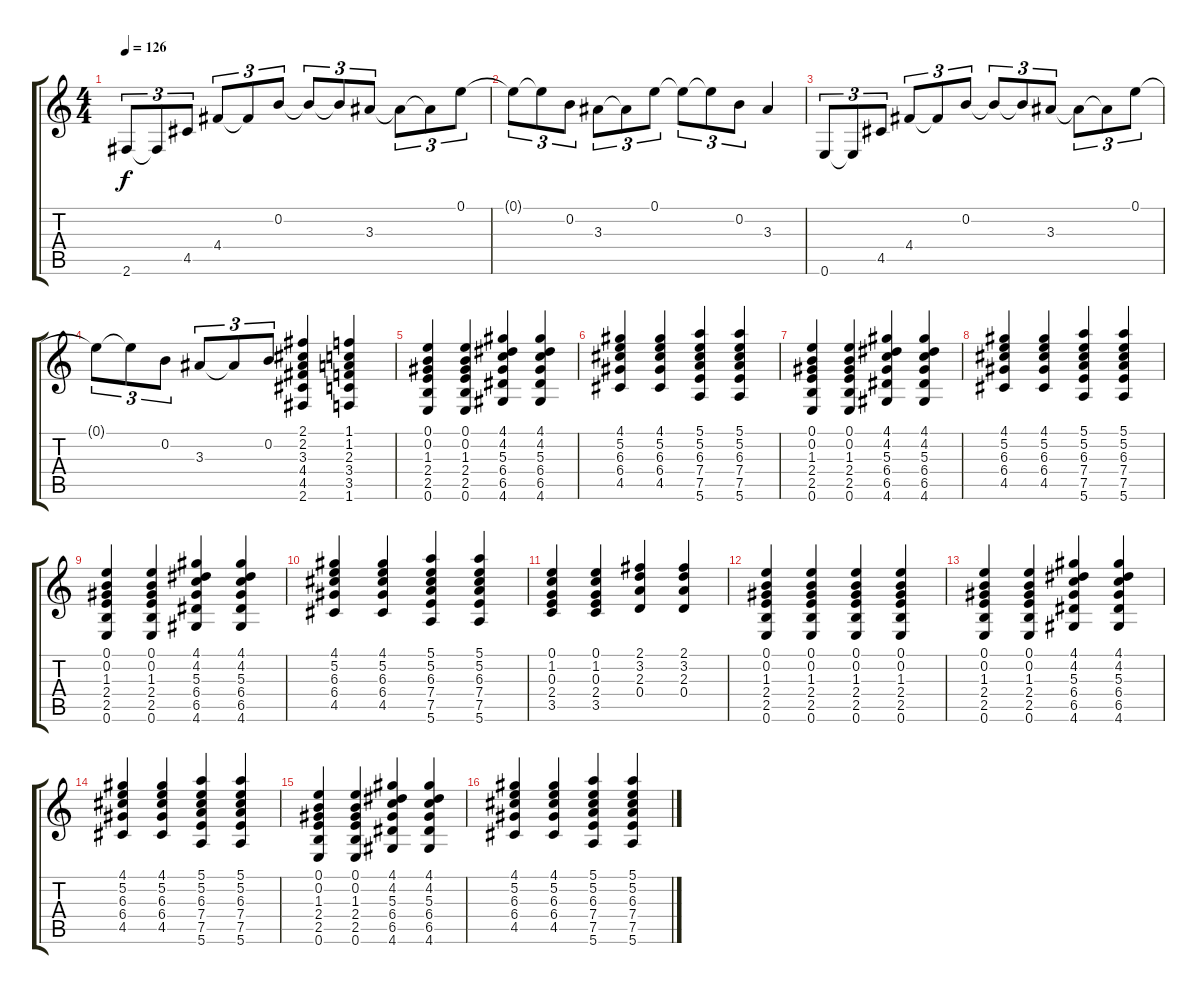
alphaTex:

\track "" {instrument distortionguitar}
\staff {score tabs}
\tuning (E4 B3 G3 D3 A2 E2) {hide}
\ts (4 4)
\tempo 126
\clef g2
\ks c
2.6.8{tu (3 2) dy f instrument distortionguitar} 2.6{t}.8{tu (3 2)} 4.5.8{tu (3 2)} 4.4.8{tu (3 2)} 4.4{t}.8{tu (3 2)} 0.2.8{tu (3 2)} 0.2{t}.8{tu (3 2)} 0.2{t}.8{tu (3 2)} 3.3.8{tu (3 2)} 3.3{t}.8{tu (3 2)} 3.3{t}.8{tu (3 2)} 0.1.8{tu (3 2)} |
0.1{t}.8{tu (3 2)} 0.1{t}.8{tu (3 2)} 0.2.8{tu (3 2)} 3.3.8{tu (3 2)} 3.3{t}.8{tu (3 2)} 0.1.8{tu (3 2)} 0.1{t}.8{tu (3 2)} 0.1{t}.8{tu (3 2)} 0.2.8{tu (3 2)} 3.3.4 |
0.6.8{tu (3 2)} 0.6{t}.8{tu (3 2)} 4.5.8{tu (3 2)} 4.4.8{tu (3 2)} 4.4{t}.8{tu (3 2)} 0.2.8{tu (3 2)} 0.2{t}.8{tu (3 2)} 0.2{t}.8{tu (3 2)} 3.3.8{tu (3 2)} 3.3{t}.8{tu (3 2)} 3.3{t}.8{tu (3 2)} 0.1.8{tu (3 2)} |
0.1{t}.8{tu (3 2)} 0.1{t}.8{tu (3 2)} 0.2.8{tu (3 2)} 3.3.8{tu (3 2)} 3.3{t}.8{tu (3 2)} 0.2.8{tu (3 2)} (2.1 2.2 3.3 4.4 4.5 2.6).4 (1.1 1.2 2.3 3.4 3.5 1.6).4 |
(0.1 0.2 1.3 2.4 2.5 0.6).4 (0.1 0.2 1.3 2.4 2.5 0.6).4 (4.1 4.2 5.3 6.4 6.5 4.6).4 (4.1 4.2 5.3 6.4 6.5 4.6).4 |
(4.1 5.2 6.3 6.4 4.5).4 (4.1 5.2 6.3 6.4 4.5).4 (5.1 5.2 6.3 7.4 7.5 5.6).4 (5.1 5.2 6.3 7.4 7.5 5.6).4 |
(0.1 0.2 1.3 2.4 2.5 0.6).4 (0.1 0.2 1.3 2.4 2.5 0.6).4 (4.1 4.2 5.3 6.4 6.5 4.6).4 (4.1 4.2 5.3 6.4 6.5 4.6).4 |
(4.1 5.2 6.3 6.4 4.5).4 (4.1 5.2 6.3 6.4 4.5).4 (5.1 5.2 6.3 7.4 7.5 5.6).4 (5.1 5.2 6.3 7.4 7.5 5.6).4 |
(0.1 0.2 1.3 2.4 2.5 0.6).4 (0.1 0.2 1.3 2.4 2.5 0.6).4 (4.1 4.2 5.3 6.4 6.5 4.6).4 (4.1 4.2 5.3 6.4 6.5 4.6).4 |
(4.1 5.2 6.3 6.4 4.5).4 (4.1 5.2 6.3 6.4 4.5).4 (5.1 5.2 6.3 7.4 7.5 5.6).4 (5.1 5.2 6.3 7.4 7.5 5.6).4 |
(0.1 1.2 0.3 2.4 3.5).4 (0.1 1.2 0.3 2.4 3.5).4 (2.1 3.2 2.3 0.4).4 (2.1 3.2 2.3 0.4).4 |
(0.1 0.2 1.3 2.4 2.5 0.6).4 (0.1 0.2 1.3 2.4 2.5 0.6).4 (0.1 0.2 1.3 2.4 2.5 0.6).4 (0.1 0.2 1.3 2.4 2.5 0.6).4 |
(0.1 0.2 1.3 2.4 2.5 0.6).4 (0.1 0.2 1.3 2.4 2.5 0.6).4 (4.1 4.2 5.3 6.4 6.5 4.6).4 (4.1 4.2 5.3 6.4 6.5 4.6).4 |
(4.1 5.2 6.3 6.4 4.5).4 (4.1 5.2 6.3 6.4 4.5).4 (5.1 5.2 6.3 7.4 7.5 5.6).4 (5.1 5.2 6.3 7.4 7.5 5.6).4 |
(0.1 0.2 1.3 2.4 2.5 0.6).4 (0.1 0.2 1.3 2.4 2.5 0.6).4 (4.1 4.2 5.3 6.4 6.5 4.6).4 (4.1 4.2 5.3 6.4 6.5 4.6).4 |
(4.1 5.2 6.3 6.4 4.5).4 (4.1 5.2 6.3 6.4 4.5).4 (5.1 5.2 6.3 7.4 7.5 5.6).4 (5.1 5.2 6.3 7.4 7.5 5.6).4
